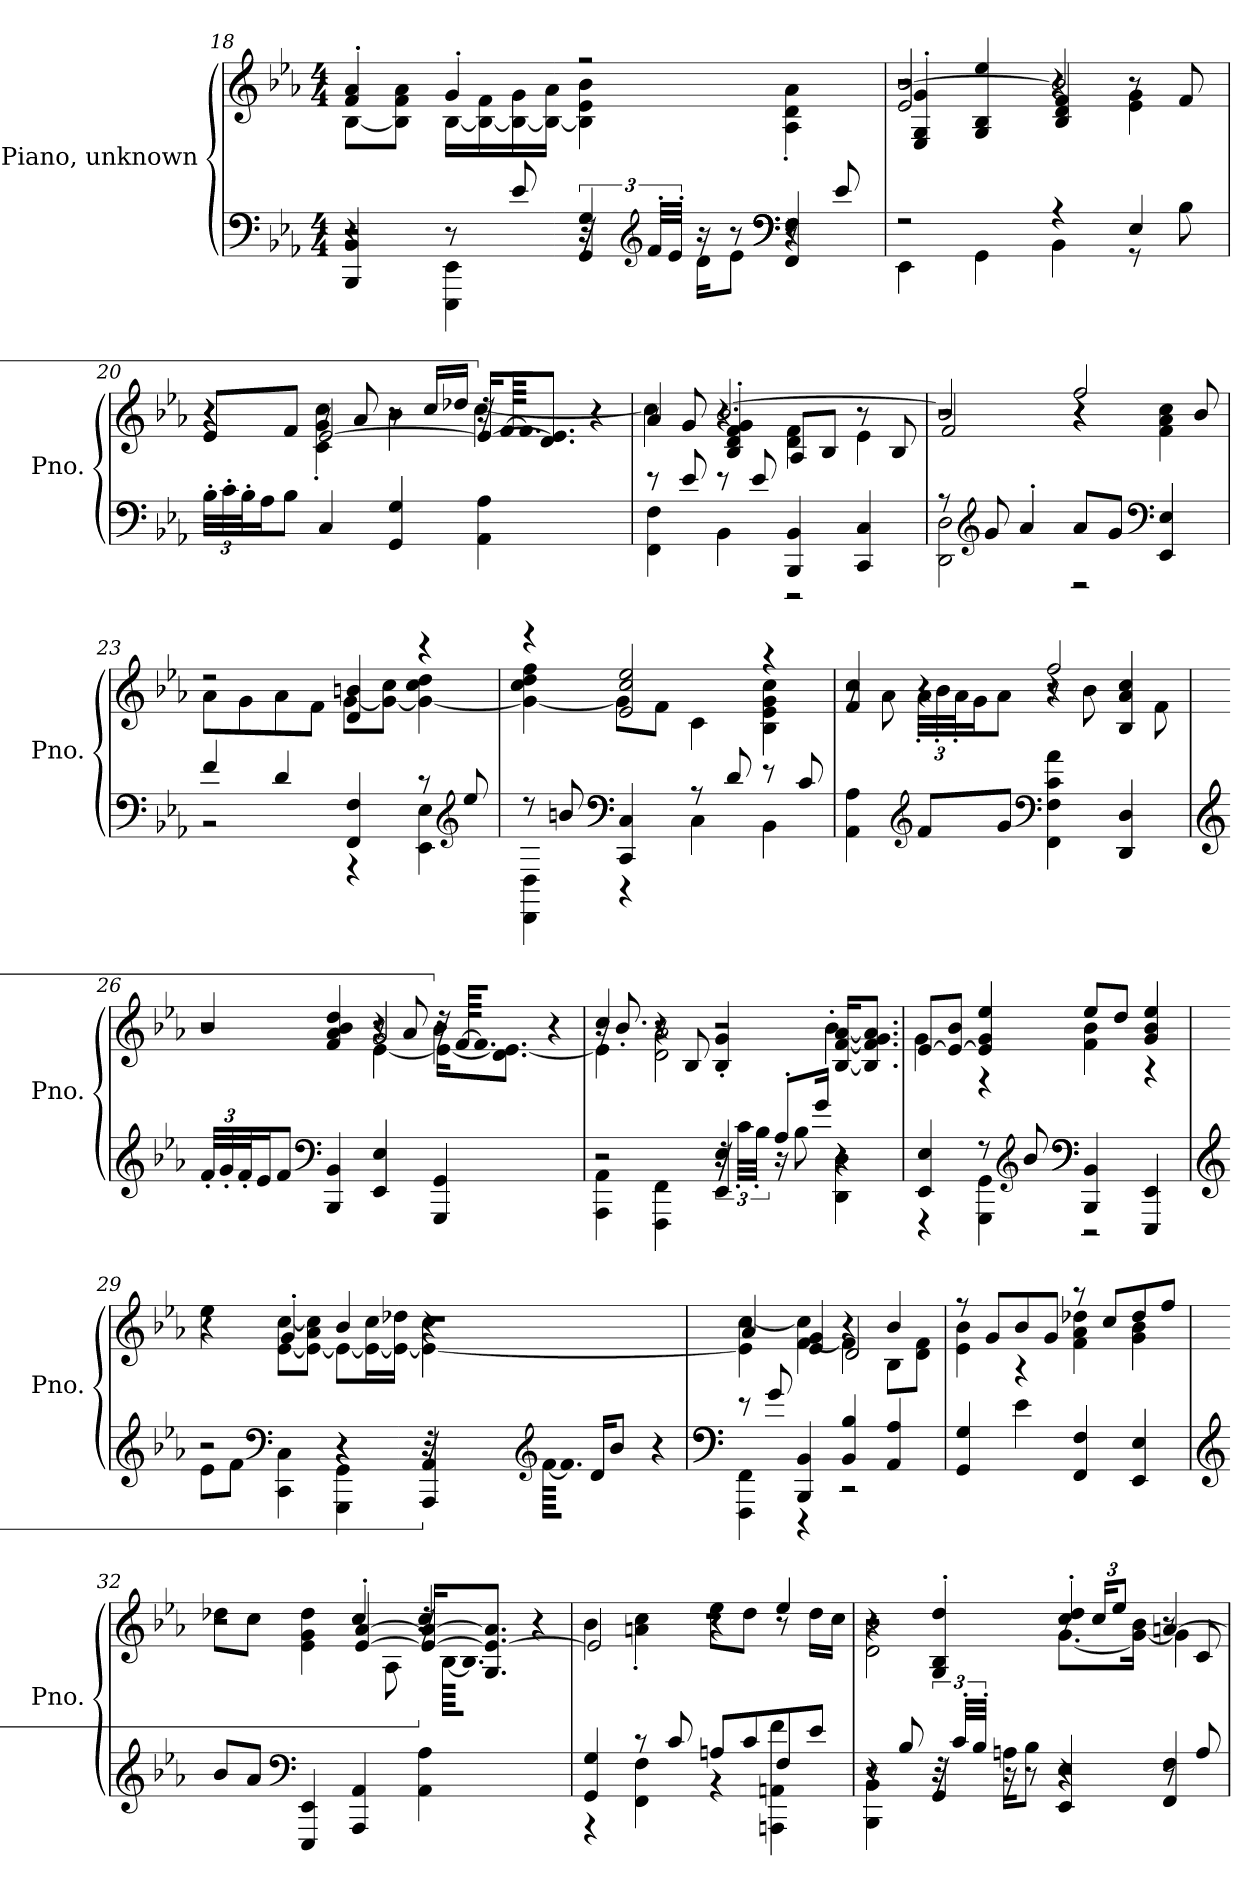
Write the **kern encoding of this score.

**kern	**kern
*part1	*part1
*staff2	*staff1
*I"Piano, unknown	*
*I'Pno.	*
!!LO:PB:g=z
*clefF4	*clefG2
*k[b-e-a-]	*k[b-e-a-]
*M4/4	*M4/4
=18	=18
*^	*^
*	*^	*	*
4BBB-/ 4BB-/	4r	2r	4f/' 4a-/'	[8B-\L
.	.	.	.	8B-\] 8f\ 8a-\J
8r	4EEE-\ 4EE-\	.	4g'/	[16B-\LL
.	.	.	.	16B-\_ 16f\
8e-/	.	.	.	16B-\_ 16g\
.	.	.	.	16B-\_ 16a-\JJ
48r	16r	4GG/ 4G/	2r	4B-\] 4e-\ 4b-\
*clefG2	*	*	*	*
48f'/LLL	.	.	.	.
48e-'/JJJ	.	.	.	.
16r	16d\KL	.	.	.
8r	8e-\J	.	.	.
*clefF4	*	*	*	*
8r	4r	4FF/ 4F/	.	4A-\' 4d\' 4a-\'
8e-/	.	.	.	.
*	*v	*v	*	*
=19	=19	=19	=19
*	*	*	*^
2r	4EE-\	2e-/ [2b-/	2r	4E-/' 4G/' 4g/'
.	4GG\	.	.	4G/ 4B-/ 4ee-/
4r	4BB-\	2b-/]	4r	4B-/ 4d/ 4f/
4E-/	8r	.	4e-\ 4g\	8r
.	8B-\	.	.	8f/
*v	*v	*	*	*
!!LO:LB:g=z	!!	!!
=20	=20	=20	=20
*Xbrackettup	*	*	*
48B-'\LLL	4r	4r	8e-/L
48c'\	.	.	.
48B-'\J	.	.	.
16A-\J	.	.	.
8B-\J	.	.	8f/J
4C/	[2e-/	4c\' 4g\' 4cc\'	8r
.	.	.	8a-/
4GG/ 4G/	.	4b-\	8r
.	.	.	16cc/LL
.	.	.	16dd-X/JJ
4AA-\ 4A-\	16e-/KL_	[4cc\	48r
.	.	.	[96f/KKLL
.	.	.	16.f/JJ]
.	8.d/ 8.e-/]J	.	.
.	.	.	8r
=21	=21	=21	=21
*^	*	*	*
8r	4FF\ 4F\	4a-/	4cc\]	8r
8e-/	.	.	.	8g/
8r	4BB-\	[2.b-/	4r	4B-/' 4d/' 4f/' 4g/'
8e-/	.	.	.	.
4BBB-/ 4BB-/	2r	.	4d\ 4f\	8A-/L
.	.	.	.	8B-/J
4CC/ 4C/	.	.	4e-\	8r
.	.	.	.	8B-/
=22	=22	=22	=22	=22
8r	2DD\ 2D\	2b-/]	2r	2f/
*clefG2	*	*	*	*
8g/	.	.	.	.
4a-'/	.	.	.	.
8a-/L	2r	2ff/	4r	4r
8g/J	.	.	.	.
*clefF4	*	*	*	*
4EE-/ 4E-/	.	.	4f\ 4a-\ 4cc\	8r
.	.	.	.	8b-/
*	*	*	*v	*v
!!LO:LB:g=z
=23	=23	=23	=23
4f/	2r	2r	8a-\L
.	.	.	8g\
4d/	.	.	8a-\
.	.	.	8f\J
4FF/ 4F/	4r	4d/ 4bn/	[8g\L
.	.	.	8g\_ 8cc\J
8r	4EE-\ 4E-\	4r	4g\_ 4cc\ 4dd\
*clefG2	*	*	*
8ee-/	.	.	.
=24	=24	=24	=24
8r	4DD\ 4D\	4r	4g\_ 4cc\ 4dd\ 4ff\
8bn/	.	.	.
*clefF4	*	*	*
4CC/ 4C/	4r	2e-/ 2cc/ 2ee-/	8g\L]
.	.	.	8f\J
8r	4C\	.	4c\
8d/	.	.	.
8r	4BB-\	4r	4B-\ 4e-\ 4g\ 4cc\
8c/	.	.	.
*v	*v	*	*
=25	=25	=25
*	*	*^
4AA-\ 4A-\	4f/ 4cc/	8r	2r
.	.	8a-\	.
*clefG2	*	*	*
*	*	*Xbrackettup	*
8f/L	4r	48a-'\LLL	.
.	.	48b-'\	.
.	.	48a-'\J	.
.	.	16g\J	.
8g/J	.	8a-\J	.
*clefF4	*	*	*
4FF\ 4F\ 4c\ 4a-\	2ff/	8r	4r
.	.	8b-\	.
4DD/ 4D/	.	8r	4B-/ 4a-/ 4cc/
.	.	8f\	.
*	*v	*v	*v
!!LO:LB:g=z
=26	=26
*clefG2	*
*	*^
*	*	*^
*	*	*	*^
48f'/LLL	2r	2r	4b-/	2r
48g'/	.	.	.	.
48f'/J	.	.	.	.
16e-/J	.	.	.	.
8f/J	.	.	.	.
*clefF4	*	*	*	*
4BBB-/ 4BB-/	.	.	4f/ 4a-/ 4b-/ 4dd/	.
4EE-/ 4E-/	2g/	4r	8r	[4e-\
.	.	.	8a-/	.
*	*	*	*brackettup	*
4GGG/ 4GG/	.	4b-\	48r	16e-\KL_
.	.	.	[96f/KKLL	.
.	.	.	16.f/JJ]	.
.	.	.	.	8.d\ 8.e-\_J
.	.	.	8r	.
*	*	*	*v	*v
=27	=27	=27	=27
*^	*	*	*
*	*^	*	*	*
2r	4AAA-\ 4AA-\	2r	4cc/	16r	4e-\]
.	.	.	.	8.b-'/	.
.	4FFF\ 4FF\	.	4r	8r	2d\ 2a-\
.	.	.	.	8B-/	.
*	*brackettup	*	*	*	*
16r	48r	4EE-/ 4E-/	2r	4B-/' 4g/'	.
.	48c'\LLL	.	.	.	.
.	48B-'\JJJ	.	.	.	.
8A-'/L	16r	.	.	.	.
.	8B-\	.	.	.	.
16g/Jk	.	.	.	.	.
4r	4DD\ 4D\	4r	.	[16B-/ [16f/ [16a-/KL	4b-'\
.	.	.	.	8.B-/] 8.f/] 8.g/ 8.a-/]J	.
*	*v	*v	*	*	*
*	*	*	*v	*v
!!LO:LB:g=z
=28	=28	=28	=28
4EE-/ 4E-/	4r	[8e-/L	4g\
.	.	8e-/_ 8b-/J	.
8r	4GGG\ 4GG\	4e-/] 4g/ 4ee-/	4r
*clefG2	*	*	*
8b-/	.	.	.
*clefF4	*	*	*
4BBB-/ 4BB-/	2r	8ee-/L	4f\ 4b-\
.	.	8dd/J	.
4EEE-/ 4EE-/	.	4g/ 4b-/ 4ee-/	4r
*v	*v	*	*
*	*v	*v
=29	=29
*clefG2	*
*^	*^
*	*^	*	*^
2r	8e-\L	2r	1r	4ee-\	4r
.	8f\J	.	.	.	.
*clefF4	*	*	*	*	*
.	4CC\ 4C\	.	.	[8e-\ [8cc\L	4g'/
.	.	.	.	8e-\_ 8a-\ 8cc\]J	.
4r	4GGG\ 4GG\	4r	.	8e-\L_	4b-/
.	.	.	.	16e-\_ 16cc\L	.
.	.	.	.	16e-\_ 16dd-X\JJ	.
16r	48r	4AAA-/ 4AA-/	.	4e-\_ 4cc\	4r
*clefG2	*	*	*	*	*
.	[96f\KKLL	.	.	.	.
.	16.f\JJ]	.	.	.	.
16d/KL	.	.	.	.	.
8b-/J	8r	.	.	.	.
*v	*v	*v	*	*	*
!!LO:LB:g=z	!!	!!
=30	=30	=30	=30
*clefF4	*	*	*
*^	*	*	*
8r	4FFF\ 4FF\	2r	4e-\] [4cc\	4a-/
8g/	.	.	.	.
4BBB-/ 4BB-/	4r	.	[4f\ 4cc\]	4e-/ 4g/
4BB-/ 4B-/	2r	4r	4f\]	2d/
4AA-/ 4A-/	.	4b-/	8B-\L	.
.	.	.	8d\ 8f\J	.
*v	*v	*	*	*
*	*	*v	*v
=31	=31	=31
4GG/ 4G/	8r	4e-\ 4b-\
.	8g/L	.
4e-\	8b-/	4r
.	8g/J	.
4FF/ 4F/	8r	4f\ 4a-\ 4dd-X\
.	8cc/L	.
4EE-/ 4E-/	8dd-/	4g\ 4b-\
.	8ff/J	.
*	*v	*v
=32	=32
*clefG2	*
*	*^
*	*	*^
8b-/L	2r	8dd-X\L	2r
8a-/J	.	8cc\J	.
*clefF4	*	*	*
4EEE-/ 4EE-/	.	4e-\ 4g\ 4dd-\	.
4AAA-/ 4AA-/	4cc'/	8r	[4e-/ [4a-/
.	.	8A-\	.
4AA-\ 4A-\	4cc/	48r	16e-/_ 16a-/_KL
.	.	[96B-\KKLL	.
.	.	16.B-\JJ]	.
.	.	.	8.G/ 8.e-/_ 8.a-/]J
.	.	8r	.
!!LO:PB:g=z	!!	!!
=33	=33	=33	=33
*^	*	*	*
4GG/ 4G/	4r	1r	4b-\	2e-/]
8r	4FF\ 4F\	.	4an\' 4cc\'	.
8c/	.	.	.	.
8An/L	4r	.	8ee-\L	4r
8c/	.	.	8dd\J	.
8F/	4AAAn\ 4AAn\ 4f\	.	8r	4ee-/
8e-/J	.	.	16dd\LL	.
.	.	.	16cc\JJ	.
=34	=34	=34	=34	=34
*	*^	*	*	*
8r	4BBB-\ 4BB-\	4r	2r	2d\ 2b-\	4r
8B-/	.	.	.	.	.
48r	16r	4GG/	.	.	4G/' 4B-/' 4dd/'
48c'/LLL	.	.	.	.	.
48B-'/JJJ	.	.	.	.	.
16r	16An\KL	.	.	.	.
8r	8B-\J	.	.	.	.
4EE-/ 4E-/	2r	4r	4cc/' 4dd/'	[8.g\L	8r
*	*	*	*	*	*Xbrackettup
.	.	.	.	.	24cc/KL
.	.	.	.	.	12ee-/J
.	.	.	.	16g\_ 16b-\Jk	.
8r	.	4FF/ 4F/	[4an/	4g\]	8r
8A/	.	.	.	.	8c/
*v	*v	*v	*	*	*
*	*v	*v	*v
=	=
*-	*-
